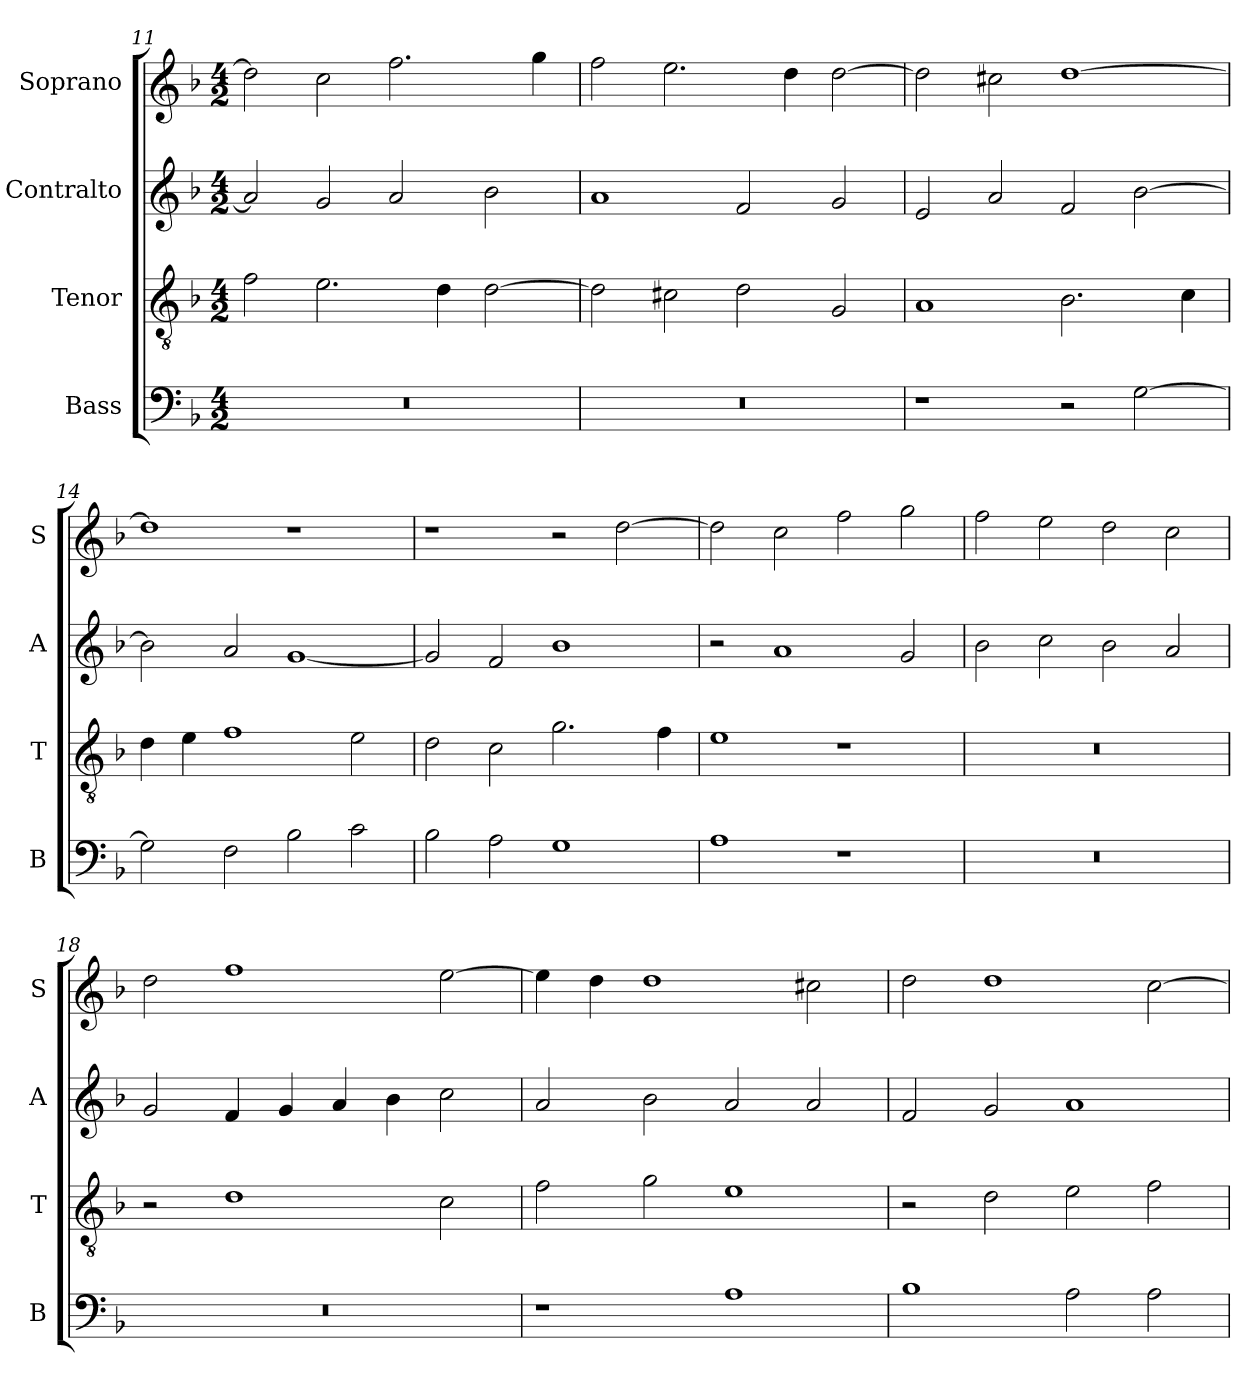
**kern	**kern	**kern	**kern
*part4	*part3	*part2	*part1
*staff4	*staff3	*staff2	*staff1
*I"Bass	*I"Tenor	*I"Contralto	*I"Soprano
*I'B	*I'T	*I'A	*I'S
*clefF4	*clefGv2	*clefG2	*clefG2
*k[b-]	*k[b-]	*k[b-]	*k[b-]
*G:dor	*G:dor	*G:dor	*G:dor
*M4/2	*M4/2	*M4/2	*M4/2
=11	=11	=11	=11
0r	2f	2a]	2dd]
.	2.e	2g	2cc
.	.	2a	2.ff
.	4d	.	.
.	[2d	2b-	.
.	.	.	4gg
=12	=12	=12	=12
0r	2d]	1a	2ff
.	2c#X	.	2.ee
.	2d	2f	.
.	.	.	4dd
.	2G	2g	[2dd
=13	=13	=13	=13
1r	1A	2e	2dd]
.	.	2a	2cc#X
2r	2.B-	2f	[1dd
[2G	.	[2b-	.
.	4c	.	.
=14	=14	=14	=14
2G]	4d	2b-]	1dd]
.	4e	.	.
2F	1f	2a	.
2B-	.	[1g	1r
2c	2e	.	.
=15	=15	=15	=15
2B-	2d	2g]	1r
2A	2c	2f	.
1G	2.g	1b-	2r
.	.	.	[2dd
.	4f	.	.
=16	=16	=16	=16
1A	1e	2r	2dd]
.	.	1a	2cc
1r	1r	.	2ff
.	.	2g	2gg
=17	=17	=17	=17
0r	0r	2b-	2ff
.	.	2cc	2ee
.	.	2b-	2dd
.	.	2a	2cc
=18	=18	=18	=18
0r	2r	2g	2dd
.	1d	4f	1ff
.	.	4g	.
.	.	4a	.
.	.	4b-	.
.	2c	2cc	[2ee
=19	=19	=19	=19
1r	2f	2a	4ee]
.	.	.	4dd
.	2g	2b-	1dd
1A	1e	2a	.
.	.	2a	2cc#X
=20	=20	=20	=20
1B-	2r	2f	2dd
.	2d	2g	1dd
2A	2e	1a	.
2A	2f	.	[2cc
=	=	=	=
*-	*-	*-	*-
